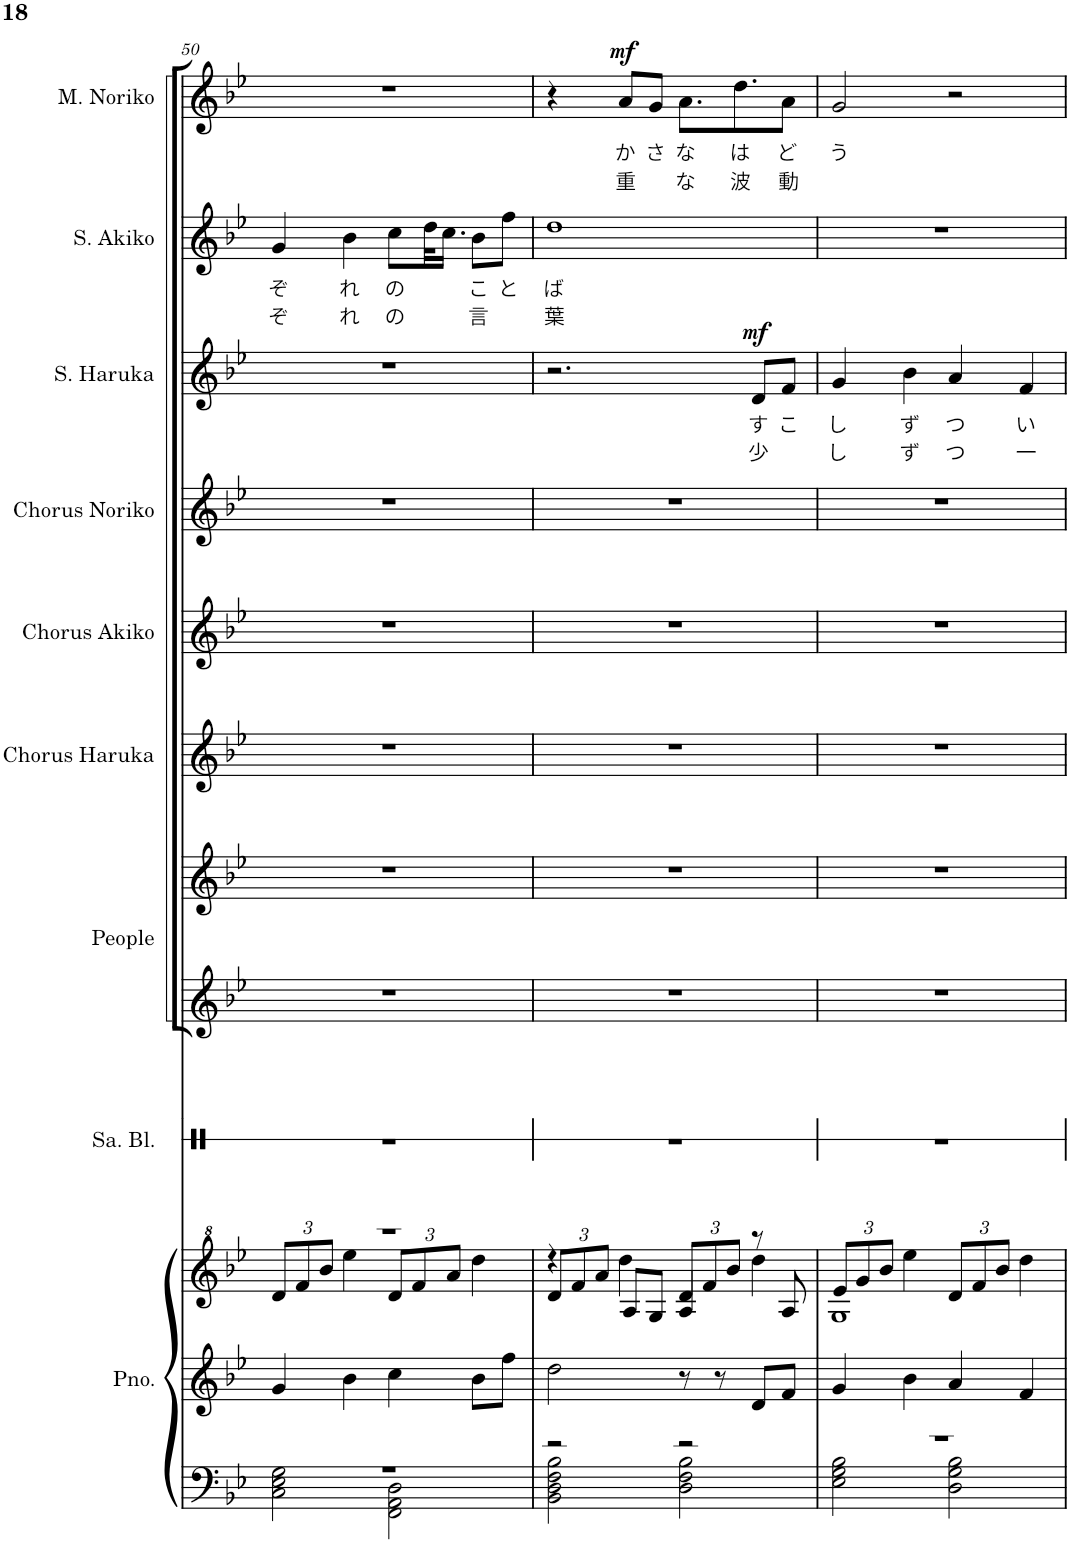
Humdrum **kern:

**kern	**kern	**kern	**kern	**kern	**kern	**kern	**kern	**kern	**kern	**text	**text	**dynam	**kern	**text	**text	**kern	**text	**text	**dynam
*part9	*part9	*part9	*part8	*part7	*part7	*part6	*part5	*part4	*part3	*part3	*part3	*part3	*part2	*part2	*part2	*part1	*part1	*part1	*part1
*staff12	*staff11	*staff10	*staff9	*staff8	*staff7	*staff6	*staff5	*staff4	*staff3	*staff3	*staff3	*staff3	*staff2	*staff2	*staff2	*staff1	*staff1	*staff1	*staff1
*I"钢琴	*	*	*I"沙锤块	*I"人们	*	*I"霜月はるか和声	*I"志方あきこ和声	*I"みとせのりこ和声	*I"霜月はるか	*	*	*	*I"志方あきこ	*	*	*I"みとせのりこ	*	*	*
!!LO:PB:g=z
*clefF4	*clefG2	*clefG^2	*clefX	*clefG2	*clefG2	*clefG2	*clefG2	*clefG2	*clefG2	*	*	*	*clefG2	*	*	*clefG2	*	*	*
*k[b-e-]	*k[b-e-]	*k[b-e-]	*k[]	*k[b-e-]	*k[b-e-]	*k[b-e-]	*k[b-e-]	*k[b-e-]	*k[b-e-]	*	*	*	*k[b-e-]	*	*	*k[b-e-]	*	*	*
*M4/4	*M4/4	*M4/4	*M4/4	*M4/4	*M4/4	*M4/4	*M4/4	*M4/4	*M4/4	*	*	*	*M4/4	*	*	*M4/4	*	*	*
=50	=50	=50	=50	=50	=50	=50	=50	=50	=50	=50	=50	=50	=50	=50	=50	=50	=50	=50	=50
*^	*	*^	*	*	*	*	*	*	*	*	*	*	*	*	*	*	*	*	*
*	*	*	*	*Xbrackettup	*	*	*	*	*	*	*	*	*	*	*	*	*	*	*	*	*
!	!	!	!	!	!	!	!	!	!	!	!	!	!	!	!	!LO:LY:b	!LO:LY:b	!	!	!	!
2C\ 2E-\ 2G\	1r	4g/	1r	12dd/L	1r	1r	1r	1r	1r	1r	1r	.	.	.	4g/	ぞ	ぞ	1r	.	.	.
.	.	.	.	12ff/	.	.	.	.	.	.	.	.	.	.	.	.	.	.	.	.	.
.	.	.	.	12bb-/J	.	.	.	.	.	.	.	.	.	.	.	.	.	.	.	.	.
!	!	!	!	!	!	!	!	!	!	!	!	!	!	!	!	!LO:LY:b	!LO:LY:b	!	!	!	!
.	.	4b-\	.	4eee-\	.	.	.	.	.	.	.	.	.	.	4b-\	れ	れ	.	.	.	.
!	!	!	!	!	!	!	!	!	!	!	!	!	!	!	!	!LO:LY:b	!LO:LY:b	!	!	!	!
2FF\ 2AA\ 2D\	.	4cc\	.	12dd/L	.	.	.	.	.	.	.	.	.	.	8cc\L	の	の	.	.	.	.
.	.	.	.	12ff/	.	.	.	.	.	.	.	.	.	.	.	.	.	.	.	.	.
.	.	.	.	.	.	.	.	.	.	.	.	.	.	.	32dd\KL	.	.	.	.	.	.
.	.	.	.	.	.	.	.	.	.	.	.	.	.	.	16.cc\JJ	.	.	.	.	.	.
.	.	.	.	12aa/J	.	.	.	.	.	.	.	.	.	.	.	.	.	.	.	.	.
!	!	!	!	!	!	!	!	!	!	!	!	!	!	!	!	!LO:LY:b	!LO:LY:b	!	!	!	!
.	.	8b-\L	.	4ddd\	.	.	.	.	.	.	.	.	.	.	8b-\L	こ	言	.	.	.	.
!	!	!	!	!	!	!	!	!	!	!	!	!	!	!	!	!LO:LY:b	!	!	!	!	!
.	.	8ff\J	.	.	.	.	.	.	.	.	.	.	.	.	8ff\J	と	.	.	.	.	.
=51	=51	=51	=51	=51	=51	=51	=51	=51	=51	=51	=51	=51	=51	=51	=51	=51	=51	=51	=51	=51	=51
!	!	!	!	!	!	!	!	!	!	!	!	!	!	!	!	!LO:LY:b	!LO:LY:b	!	!	!	!
2BB-\ 2D\ 2F\ 2B-\	2r	2dd\	4r	12dd/L	1r	1r	1r	1r	1r	1r	2.r	.	.	.	1dd	ば	葉	4r	.	.	.
.	.	.	.	12ff/	.	.	.	.	.	.	.	.	.	.	.	.	.	.	.	.	.
.	.	.	.	12aa/J	.	.	.	.	.	.	.	.	.	.	.	.	.	.	.	.	.
!	!	!	!	!	!	!	!	!	!	!	!	!	!	!	!	!	!	!	!LO:LY:b	!LO:LY:b	!LO:DY:a
.	.	.	8a/L	4ddd\	.	.	.	.	.	.	.	.	.	.	.	.	.	8a/L	か	重	mf
!	!	!	!	!	!	!	!	!	!	!	!	!	!	!	!	!	!	!	!LO:LY:b	!	!
.	.	.	8g/J	.	.	.	.	.	.	.	.	.	.	.	.	.	.	8g/J	さ	.	.
!	!	!	!	!	!	!	!	!	!	!	!	!	!	!	!	!	!	!	!LO:LY:b	!LO:LY:b	!
2D\ 2F\ 2B-\	2r	8r	4a/	12dd/L	.	.	.	.	.	.	.	.	.	.	.	.	.	8.a\L	な	な	.
.	.	.	.	12ff/	.	.	.	.	.	.	.	.	.	.	.	.	.	.	.	.	.
.	.	8r	.	.	.	.	.	.	.	.	.	.	.	.	.	.	.	.	.	.	.
.	.	.	.	12bb-/J	.	.	.	.	.	.	.	.	.	.	.	.	.	.	.	.	.
!	!	!	!	!	!	!	!	!	!	!	!	!	!	!	!	!	!	!	!LO:LY:b	!LO:LY:b	!
.	.	.	.	.	.	.	.	.	.	.	.	.	.	.	.	.	.	8.dd\	は	波	.
!	!	!	!	!	!	!	!	!	!	!	!	!LO:LY:b	!LO:LY:b	!LO:DY:a	!	!	!	!	!	!	!
.	.	8d/L	8r	4ddd\	.	.	.	.	.	.	8d/L	す	少	mf	.	.	.	.	.	.	.
!	!	!	!	!	!	!	!	!	!	!	!	!LO:LY:b	!	!	!	!	!	!	!LO:LY:b	!LO:LY:b	!
.	.	8f/J	8a/	.	.	.	.	.	.	.	8f/J	こ	.	.	.	.	.	8a\J	ど	動	.
=52	=52	=52	=52	=52	=52	=52	=52	=52	=52	=52	=52	=52	=52	=52	=52	=52	=52	=52	=52	=52	=52
!	!	!	!	!	!	!	!	!	!	!	!	!LO:LY:b	!LO:LY:b	!	!	!	!	!	!LO:LY:b	!	!
2E-\ 2G\ 2B-\	1r	4g/	1g	12ee-/L	1r	1r	1r	1r	1r	1r	4g/	し	し	.	1r	.	.	2g/	う	.	.
.	.	.	.	12gg/	.	.	.	.	.	.	.	.	.	.	.	.	.	.	.	.	.
.	.	.	.	12bb-/J	.	.	.	.	.	.	.	.	.	.	.	.	.	.	.	.	.
!	!	!	!	!	!	!	!	!	!	!	!	!LO:LY:b	!LO:LY:b	!	!	!	!	!	!	!	!
.	.	4b-\	.	4eee-\	.	.	.	.	.	.	4b-\	ず	ず	.	.	.	.	.	.	.	.
!	!	!	!	!	!	!	!	!	!	!	!	!LO:LY:b	!LO:LY:b	!	!	!	!	!	!	!	!
2D\ 2G\ 2B-\	.	4a/	.	12dd/L	.	.	.	.	.	.	4a/	つ	つ	.	.	.	.	2r	.	.	.
.	.	.	.	12ff/	.	.	.	.	.	.	.	.	.	.	.	.	.	.	.	.	.
.	.	.	.	12bb-/J	.	.	.	.	.	.	.	.	.	.	.	.	.	.	.	.	.
!	!	!	!	!	!	!	!	!	!	!	!	!LO:LY:b	!LO:LY:b	!	!	!	!	!	!	!	!
.	.	4f/	.	4ddd\	.	.	.	.	.	.	4f/	い	一	.	.	.	.	.	.	.	.
*v	*v	*	*v	*v	*	*	*	*	*	*	*	*	*	*	*	*	*	*	*	*	*
=	=	=	=	=	=	=	=	=	=	=	=	=	=	=	=	=	=	=	=
*-	*-	*-	*-	*-	*-	*-	*-	*-	*-	*-	*-	*-	*-	*-	*-	*-	*-	*-	*-
